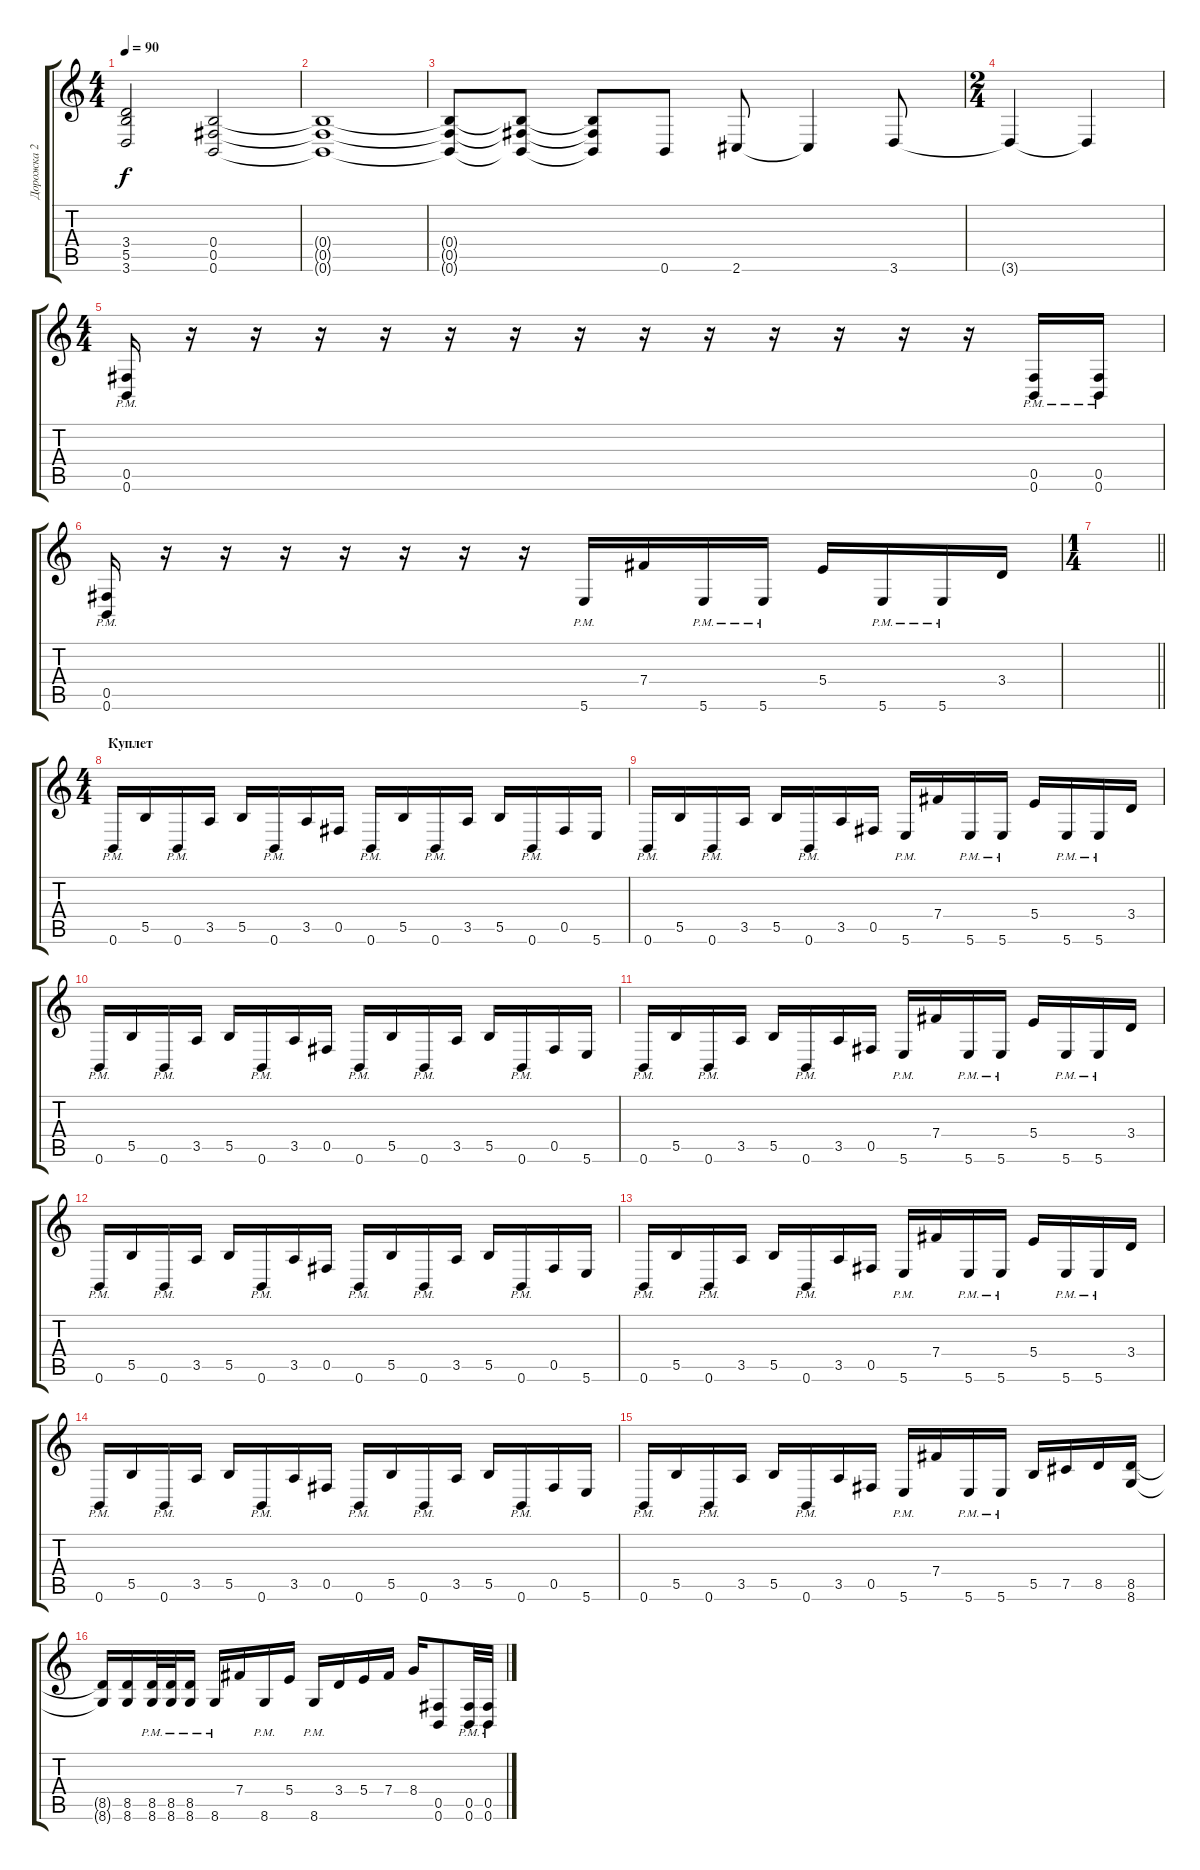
\track ("Дорожка 2" "Дорожка 2") {instrument distortionguitar}
\staff {score tabs}
\tuning (Db4 Ab3 E3 B2 Gb2 B1) {hide}
\ts (4 4)
\tempo 90
\clef g2
\ks c
(3.4 5.5 3.6).2{dy f} (0.4 0.5 0.6).2 |
(0.4{t} 0.5{t} 0.6{t}).1 |
(0.4{t} 0.5{t} 0.6{t}).8 (0.4{t} 0.5{t} 0.6{t}).8 (0.4{t} 0.5{t} 0.6{t}).8 0.6.8 2.6.8 2.6{t}.4 3.6.8 |
\ts (2 4)
3.6{t}.4 3.6{t}.4 |
\ts (4 4)
(0.5{pm} 0.6{pm}).16 r.16 r.16 r.16 r.16 r.16 r.16 r.16 r.16 r.16 r.16 r.16 r.16 r.16 (0.5{pm} 0.6{pm}).16 (0.5{pm} 0.6{pm}).16 |
(0.5{pm} 0.6{pm}).16 r.16 r.16 r.16 r.16 r.16 r.16 r.16 5.6{pm}.16 7.4.16 5.6{pm}.16 5.6{pm}.16 5.4.16 5.6{pm}.16 5.6{pm}.16 3.4.16 |
\ts (1 4)
\barLineRight lightlight
|
\ts (4 4)
\section ("" "Куплет")
0.6{pm}.16 5.5.16 0.6{pm}.16 3.5.16 5.5.16 0.6{pm}.16 3.5.16 0.5.16 0.6{pm}.16 5.5.16 0.6{pm}.16 3.5.16 5.5.16 0.6{pm}.16 0.5.16 5.6.16 |
0.6{pm}.16 5.5.16 0.6{pm}.16 3.5.16 5.5.16 0.6{pm}.16 3.5.16 0.5.16 5.6{pm}.16 7.4.16 5.6{pm}.16 5.6{pm}.16 5.4.16 5.6{pm}.16 5.6{pm}.16 3.4.16 |
0.6{pm}.16 5.5.16 0.6{pm}.16 3.5.16 5.5.16 0.6{pm}.16 3.5.16 0.5.16 0.6{pm}.16 5.5.16 0.6{pm}.16 3.5.16 5.5.16 0.6{pm}.16 0.5.16 5.6.16 |
0.6{pm}.16 5.5.16 0.6{pm}.16 3.5.16 5.5.16 0.6{pm}.16 3.5.16 0.5.16 5.6{pm}.16 7.4.16 5.6{pm}.16 5.6{pm}.16 5.4.16 5.6{pm}.16 5.6{pm}.16 3.4.16 |
0.6{pm}.16 5.5.16 0.6{pm}.16 3.5.16 5.5.16 0.6{pm}.16 3.5.16 0.5.16 0.6{pm}.16 5.5.16 0.6{pm}.16 3.5.16 5.5.16 0.6{pm}.16 0.5.16 5.6.16 |
0.6{pm}.16 5.5.16 0.6{pm}.16 3.5.16 5.5.16 0.6{pm}.16 3.5.16 0.5.16 5.6{pm}.16 7.4.16 5.6{pm}.16 5.6{pm}.16 5.4.16 5.6{pm}.16 5.6{pm}.16 3.4.16 |
0.6{pm}.16 5.5.16 0.6{pm}.16 3.5.16 5.5.16 0.6{pm}.16 3.5.16 0.5.16 0.6{pm}.16 5.5.16 0.6{pm}.16 3.5.16 5.5.16 0.6{pm}.16 0.5.16 5.6.16 |
0.6{pm}.16 5.5.16 0.6{pm}.16 3.5.16 5.5.16 0.6{pm}.16 3.5.16 0.5.16 5.6{pm}.16 7.4.16 5.6{pm}.16 5.6{pm}.16 5.5.16 7.5.16 8.5.16 (8.5 8.6).16 |
(8.5{t} 8.6{t}).16 (8.5 8.6).16 (8.5{pm} 8.6{pm}).32 (8.5{pm} 8.6{pm}).32 (8.5{pm} 8.6{pm}).16 8.6{pm}.16 7.4.16 8.6{pm}.16 5.4.16 8.6{pm}.16 3.4.16 5.4.16 7.4.16 8.4.16 (0.5 0.6).8 (0.5{pm} 0.6{pm}).32 (0.5{pm} 0.6{pm}).32
